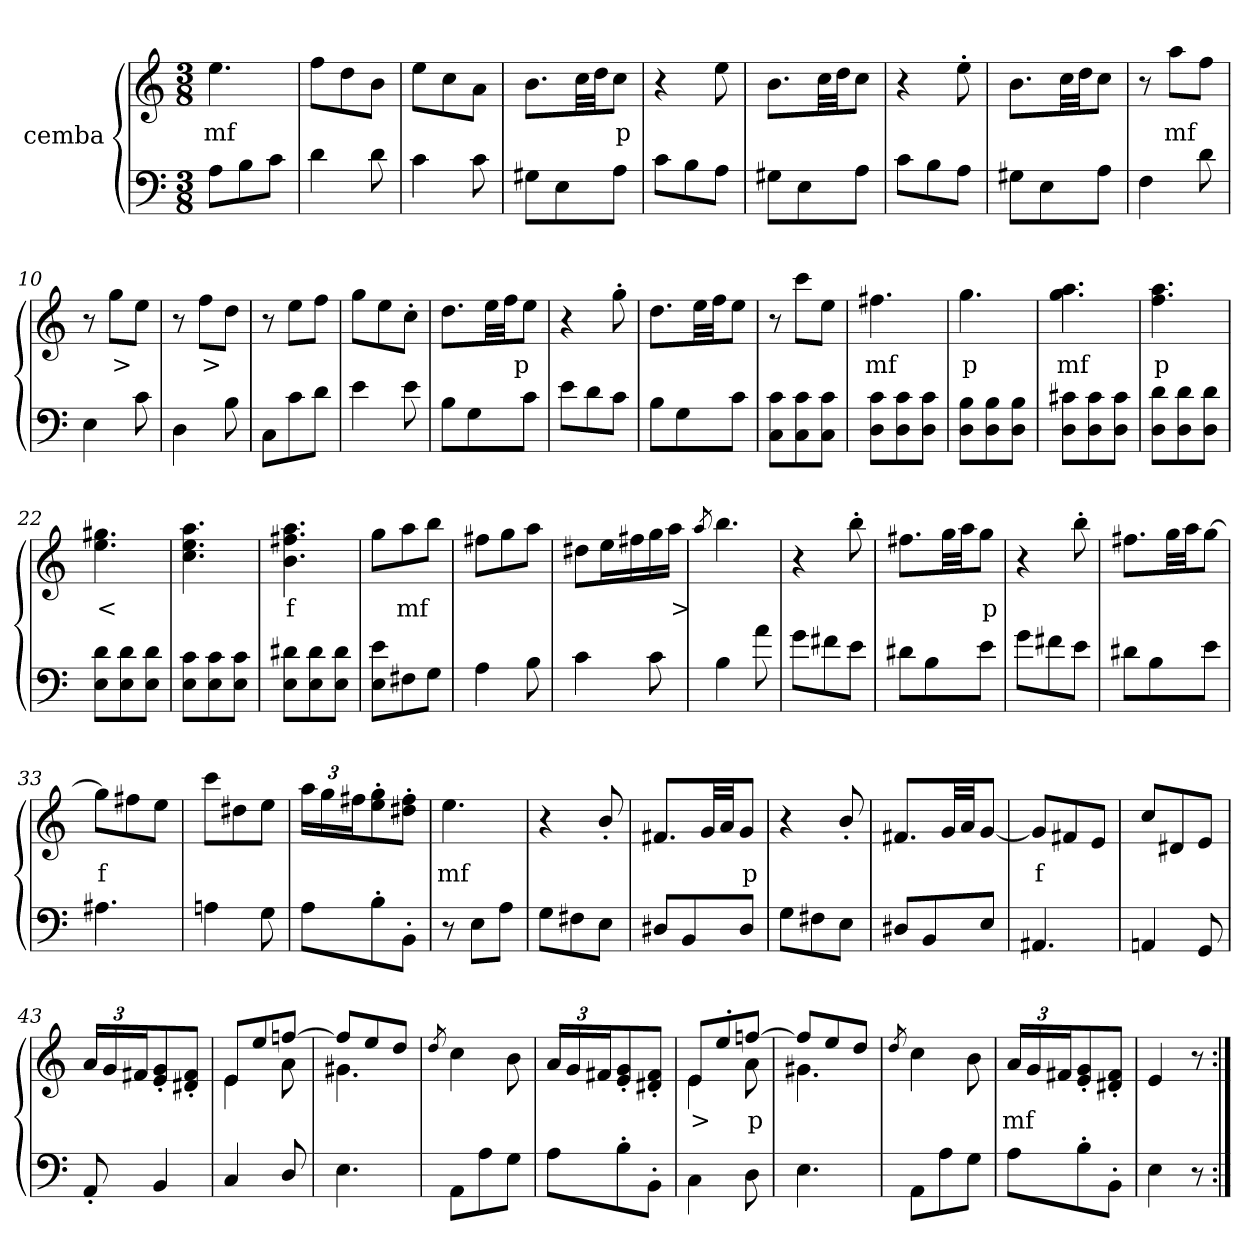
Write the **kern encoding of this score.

**kern	**kern	**text
*part2	*part1	*part1
*staff2	*staff1	*staff1
*I"cemba	*I"cemba	*
*clefF4	*clefG2	*
*k[]	*k[]	*
*a:	*a:	*
*M3/8	*M3/8	*
=1	=1	=1
8A\L	4.ee\	mf
8B\	.	.
8c\J	.	.
=2	=2	=2
4d\	8ff\L	.
.	8dd\	.
8d\	8b\J	.
=3	=3	=3
4c\	8ee\L	.
.	8cc\	.
8c\	8a\J	.
=4	=4	=4
8G#X\L	8.b\L	.
8E\	.	.
.	32cc\LL	.
.	32dd\JJ	.
8A\J	8cc\J	p
=5	=5	=5
8c\L	4r	.
8B\	.	.
8A\J	8ee\	.
=6	=6	=6
8G#X\L	8.b\L	.
8E\	.	.
.	32cc\LL	.
.	32dd\JJ	.
8A\J	8cc\J	.
=7	=7	=7
8c\L	4r	.
8B\	.	.
8A\J	8ee'>\	.
=8	=8	=8
8G#X\L	8.b\L	.
8E\	.	.
.	32cc\LL	.
.	32dd\JJ	.
8A\J	8cc\J	.
=9	=9	=9
4F\	8r	.
.	8aa\L	mf
8d\	8ff\J	.
=10	=10	=10
4E\	8r	.
.	8gg\L	>
8c\	8ee\J	.
=11	=11	=11
4D\	8r	.
.	8ff\L	>
8B\	8dd\J	.
=12	=12	=12
8C\L	8r	.
8c\	8ee\L	.
8d\J	8ff\J	.
=13	=13	=13
4e\	8gg\L	.
.	8ee\	.
8e\	8cc'>\J	.
=14	=14	=14
8B\L	8.dd\L	.
8G\	.	.
.	32ee\LL	.
.	32ff\JJ	.
8c\J	8ee\J	p
=15	=15	=15
8e\L	4r	.
8d\	.	.
8c\J	8gg'>\	.
=16	=16	=16
8B\L	8.dd\L	.
8G\	.	.
.	32ee\LL	.
.	32ff\JJ	.
8c\J	8ee\J	.
=17	=17	=17
8C\ 8c\L	8r	.
8C\ 8c\	8ccc\L	.
8C\ 8c\J	8ee\J	.
=18	=18	=18
8D\ 8c\L	4.ff#X\	mf
8D\ 8c\	.	.
8D\ 8c\J	.	.
=19	=19	=19
8D\ 8B\L	4.gg\	p
8D\ 8B\	.	.
8D\ 8B\J	.	.
=20	=20	=20
8D\ 8c#X\L	4.gg\ 4.aa\	mf
8D\ 8c#\	.	.
8D\ 8c#\J	.	.
=21	=21	=21
8D\ 8d\L	4.ff\ 4.aa\	p
8D\ 8d\	.	.
8D\ 8d\J	.	.
=22	=22	=22
8E\ 8d\L	4.ee\ 4.gg#X\	<
8E\ 8d\	.	.
8E\ 8d\J	.	.
=23	=23	=23
8E\ 8c\L	4.cc\ 4.ee\ 4.aa\	.
8E\ 8c\	.	.
8E\ 8c\J	.	.
=24	=24	=24
8E\ 8d#X\L	4.b\ 4.ff#X\ 4.aa\	f
8E\ 8d#\	.	.
8E\ 8d#\J	.	.
=25	=25	=25
8E\ 8e\L	8gg\L	.
8F#X\	8aa\	mf
8G\J	8bb\J	.
=26	=26	=26
4A\	8ff#X\L	.
.	8gg\	.
8B\	8aa\J	.
=27	=27	=27
4c\	8dd#X\L	.
.	16ee\L	.
.	16ff#X\	.
8c\	16gg\	.
.	16aa\JJ	>
=28	=28	=28
.	8qaa/	.
4B\	4.bb\	.
8a\	.	.
=29	=29	=29
8g\L	4r	.
8f#X\	.	.
8e\J	8bb'>\	.
=30	=30	=30
8d#X\L	8.ff#X\L	.
8B\	.	.
.	32gg\LL	.
.	32aa\JJ	.
8e\J	8gg\J	p
=31	=31	=31
8g\L	4r	.
8f#X\	.	.
8e\J	8bb'>\	.
=32	=32	=32
8d#X\L	8.ff#X\L	.
8B\	.	.
.	32gg\LL	.
.	32aa\JJ	.
8e\J	[8gg\J	.
=33	=33	=33
4.A#X\	8gg\L]	f
.	8ff#X\	.
.	8ee\J	.
=34	=34	=34
4An\	8ccc\L	.
.	8dd#X\	.
8G\	8ee\J	.
=35	=35	=35
8A\L	24aa\LL	.
.	24gg\	.
.	24ff#X\J	.
8B'>\	8ee\'> 8gg\'>	.
8BB'>\J	8dd#X\'> 8ff#\'>J	.
=36	=36	=36
8r	4.ee\	mf
8E\L	.	.
8A\J	.	.
=37	=37	=37
8G\L	4r	.
8F#X\	.	.
8E\J	8b'>/	.
=38	=38	=38
8D#X/L	8.f#X/L	.
8BB/	.	.
.	32g/LL	.
.	32a/JJ	.
8D#/J	8g/J	p
=39	=39	=39
8G\L	4r	.
8F#X\	.	.
8E\J	8b'>/	.
=40	=40	=40
8D#X/L	8.f#X/L	.
8BB/	.	.
.	32g/LL	.
.	32a/JJ	.
8E/J	[8g/J	.
=41	=41	=41
4.AA#X/	8g/L]	f
.	8f#X/	.
.	8e/J	.
=42	=42	=42
4AAn/	8cc/L	.
.	8d#X/	.
8GG/	8e/J	.
=43	=43	=43
8AA'>/	24a/LL	.
.	24g/	.
.	24f#X/J	.
4BB/	8e/'> 8g/'>	.
.	8d#X/'> 8f#/'>J	.
=44	=44	=44
*	*^	*
4C/	8e/L	4e\	.
.	8ee/	.	.
8D/	[8ffn/J	8a\	.
=45	=45	=45	=45
4.E\	8ff/L]	4.g#X\	.
.	8ee/	.	.
.	8dd/J	.	.
*	*v	*v	*
=46	=46	=46
.	8qdd/	.
8AA\L	4cc\	.
8A\	.	.
8G\J	8b\	.
=47	=47	=47
8A\L	24a/LL	.
.	24g/	.
.	24f#X/J	.
8B'>\	8e/'> 8g/'>	.
8BB'>\J	8d#X/'> 8f#/'>J	.
=48	=48	=48
*	*^	*
4C\	8e/L	4e\	>
.	8ee'>/	.	.
8D\	[8ffn/J	8a\	p
=49	=49	=49	=49
4.E\	8ff/L]	4.g#X\	.
.	8ee/	.	.
.	8dd/J	.	.
*	*v	*v	*
=50	=50	=50
.	8qdd/	.
8AA\L	4cc\	.
8A\	.	.
8G\J	8b\	.
=51	=51	=51
8A\L	24a/LL	mf
.	24g/	.
.	24f#X/J	.
8B'>\	8e/'> 8g/'>	.
8BB'>\J	8d#X/'> 8f#/'>J	.
=52	=52	=52
4E\	4e/	.
8r	8r	.
=:|!	=:|!	=:|!
*-	*-	*-
